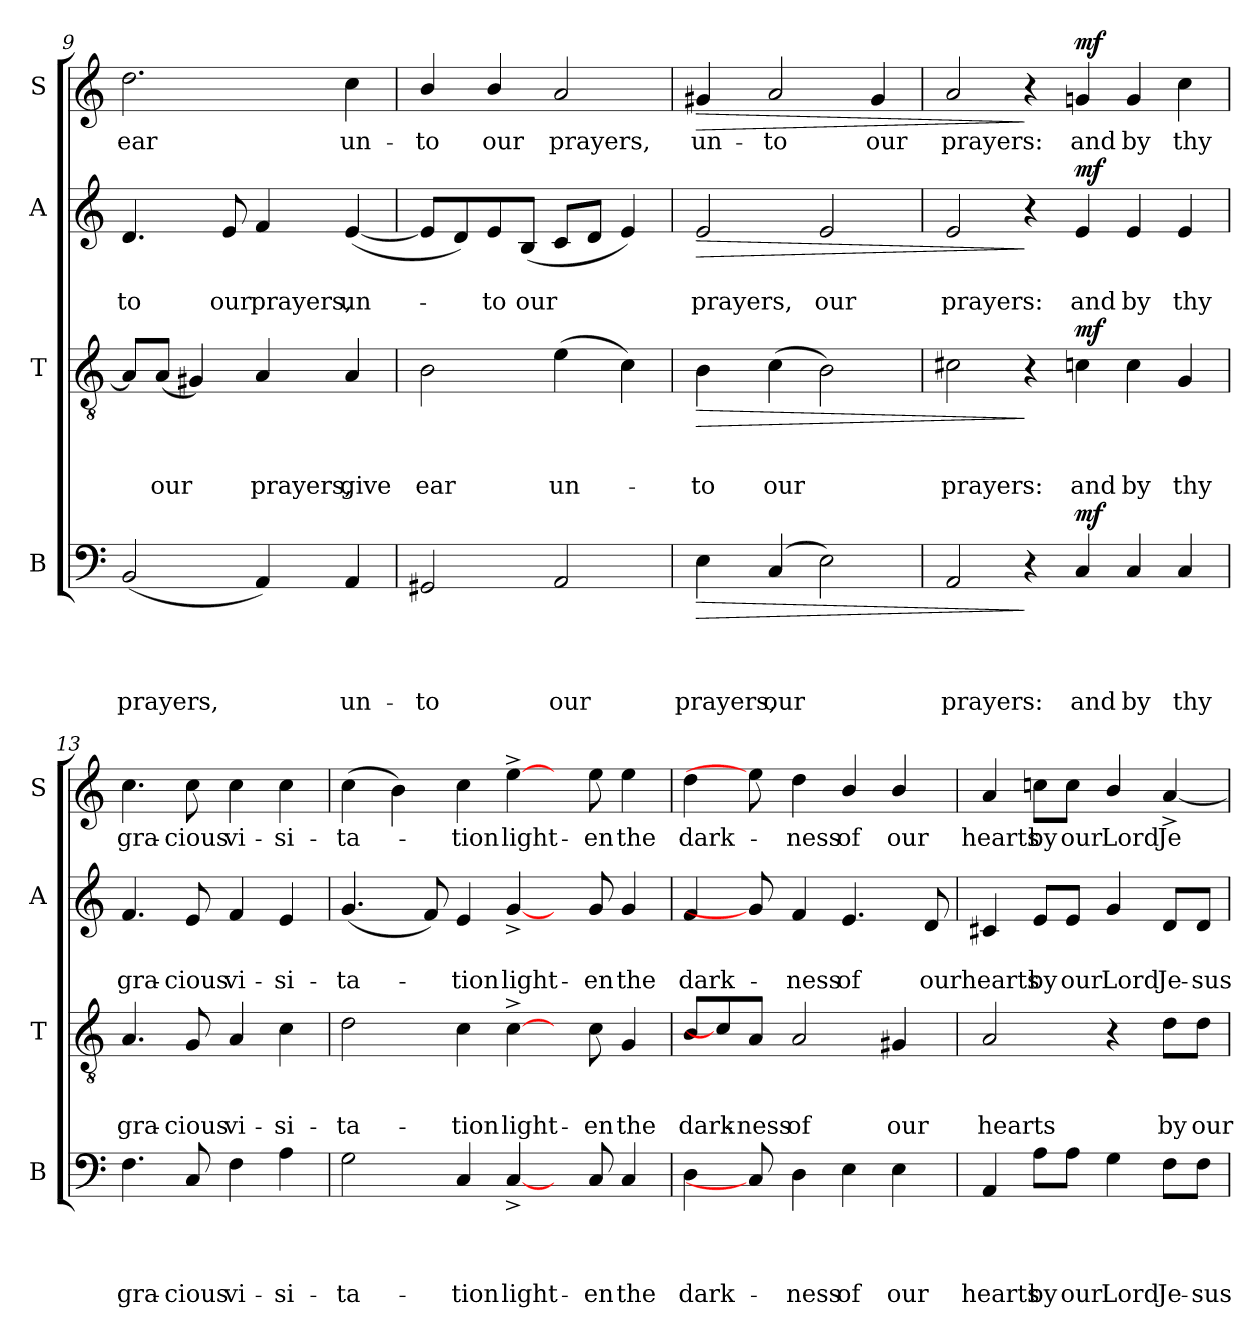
**kern	**text	**text	**text	**text	**dynam	**kern	**text	**text	**text	**dynam	**kern	**text	**text	**dynam	**kern	**text	**dynam
*part4	*part4	*part4	*part4	*part4	*part4	*part3	*part3	*part3	*part3	*part3	*part2	*part2	*part2	*part2	*part1	*part1	*part1
*staff4	*staff4	*staff4	*staff4	*staff4	*staff4	*staff3	*staff3	*staff3	*staff3	*staff3	*staff2	*staff2	*staff2	*staff2	*staff1	*staff1	*staff1
*I"B	*	*	*	*	*	*I"T	*	*	*	*	*I"A	*	*	*	*I"S	*	*
*I'B	*	*	*	*	*	*I'T	*	*	*	*	*I'A	*	*	*	*I'S	*	*
!!LO:LB:g=z
*clefF4	*	*	*	*	*	*clefGv2	*	*	*	*	*clefG2	*	*	*	*clefG2	*	*
*k[]	*	*	*	*	*	*k[]	*	*	*	*	*k[]	*	*	*	*k[]	*	*
*C:	*	*	*	*	*	*C:	*	*	*	*	*C:	*	*	*	*C:	*	*
=9	=9	=9	=9	=9	=9	=9	=9	=9	=9	=9	=9	=9	=9	=9	=9	=9	=9
!	!	!	!	!LO:LY:b	!	!	!	!	!	!	!	!	!LO:LY:b	!	!	!LO:LY:b	!
(<2BB/	.	.	.	prayers,	.	8A/L]	.	.	.	.	4.d/	.	-to	.	2.dd\	ear	.
!	!	!	!	!	!	!	!	!	!LO:LY:b	!	!	!	!	!	!	!	!
.	.	.	.	.	.	(<8A/J	.	.	our	.	.	.	.	.	.	.	.
.	.	.	.	.	.	4G#X/)	.	.	.	.	.	.	.	.	.	.	.
!	!	!	!	!	!	!	!	!	!	!	!	!	!LO:LY:b	!	!	!	!
.	.	.	.	.	.	.	.	.	.	.	8e/	.	our	.	.	.	.
!	!	!	!	!	!	!	!	!	!LO:LY:b	!	!	!	!LO:LY:b	!	!	!	!
4AA/)	.	.	.	.	.	4A/	.	.	prayers,	.	4f/	.	prayers,	.	.	.	.
!	!	!	!	!LO:LY:b	!	!	!	!	!LO:LY:b	!	!	!	!LO:LY:b	!	!	!LO:LY:b	!
4AA/	.	.	.	un-	.	4A/	.	.	give	.	(<[4e/	.	un-	.	4cc\	un-	.
=10	=10	=10	=10	=10	=10	=10	=10	=10	=10	=10	=10	=10	=10	=10	=10	=10	=10
!	!	!	!	!LO:LY:b	!	!	!	!	!LO:LY:b	!	!	!	!	!	!	!LO:LY:b	!
2GG#X/	.	.	.	-to	.	2B\	.	.	ear	.	8e/L]	.	.	.	4b/	-to	.
.	.	.	.	.	.	.	.	.	.	.	8d/)	.	.	.	.	.	.
!	!	!	!	!	!	!	!	!	!	!	!	!	!LO:LY:b	!	!	!LO:LY:b	!
.	.	.	.	.	.	.	.	.	.	.	8e/	.	-to	.	4b/	our	.
!	!	!	!	!	!	!	!	!	!	!	!	!	!LO:LY:b	!	!	!	!
.	.	.	.	.	.	.	.	.	.	.	(<8B/J	.	our	.	.	.	.
!	!	!	!	!LO:LY:b	!	!	!	!	!LO:LY:b	!	!	!	!	!	!	!LO:LY:b	!
2AA/	.	.	.	our	.	(>4e\	.	.	un-	.	8c/L	.	.	.	2a/	prayers,	.
.	.	.	.	.	.	.	.	.	.	.	8d/J	.	.	.	.	.	.
.	.	.	.	.	.	4c\)	.	.	.	.	4e/)	.	.	.	.	.	.
=11	=11	=11	=11	=11	=11	=11	=11	=11	=11	=11	=11	=11	=11	=11	=11	=11	=11
!	!	!	!	!LO:LY:b	!LO:HP:b	!	!	!	!LO:LY:b	!LO:HP:b	!	!	!LO:LY:b	!LO:HP:b	!	!LO:LY:b	!LO:HP:b
4E\	.	.	.	prayers,	>	4B\	.	.	-to	>	2e/	.	prayers,	>	4g#X/	un-	>
!	!	!	!	!LO:LY:b	!	!	!	!	!LO:LY:b	!	!	!	!	!	!	!LO:LY:b	!
(<4C/	.	.	.	our	.	(>4c\	.	.	our	.	.	.	.	.	2a/	-to	.
!	!	!	!	!	!	!	!	!	!	!	!	!	!LO:LY:b	!	!	!	!
2E\)	.	.	.	.	.	2B\)	.	.	.	.	2e/	.	our	.	.	.	.
!	!	!	!	!	!	!	!	!	!	!	!	!	!	!	!	!LO:LY:b	!
.	.	.	.	.	.	.	.	.	.	.	.	.	.	.	4g#/	our	.
=12	=12	=12	=12	=12	=12	=12	=12	=12	=12	=12	=12	=12	=12	=12	=12	=12	=12
!	!	!	!	!LO:LY:b	!	!	!	!	!LO:LY:b	!	!	!	!LO:LY:b	!	!	!LO:LY:b	!
2AA/	.	.	.	prayers:	.	2c#X\	.	.	prayers:	.	2e/	.	prayers:	.	2a/	prayers:	.
4r	.	.	.	.	]	4r	.	.	.	]	4r	.	.	]	4r	.	]
!	!	!	!	!LO:LY:b	!LO:DY:a	!	!	!	!LO:LY:b	!LO:DY:a	!	!	!LO:LY:b	!LO:DY:a	!	!LO:LY:b	!LO:DY:a
4C/	.	.	.	and	mf	4cn\	.	.	and	mf	4e/	.	and	mf	4gni/	and	mf
!	!	!	!	!LO:LY:b	!	!	!	!	!LO:LY:b	!	!	!	!LO:LY:b	!	!	!LO:LY:b	!
4C/	.	.	.	by	.	4c\	.	.	by	.	4e/	.	by	.	4g/	by	.
!	!	!	!	!LO:LY:b	!	!	!	!	!LO:LY:b	!	!	!	!LO:LY:b	!	!	!LO:LY:b	!
4C/	.	.	.	thy	.	4G/	.	.	thy	.	4e/	.	thy	.	4cc\	thy	.
!!LO:PB:g=z
=13	=13	=13	=13	=13	=13	=13	=13	=13	=13	=13	=13	=13	=13	=13	=13	=13	=13
!	!	!	!	!LO:LY:b	!	!	!	!	!LO:LY:b	!	!	!	!LO:LY:b	!	!	!LO:LY:b	!
4.F\	.	.	.	gra-	.	4.A/	.	.	gra-	.	4.f/	.	gra-	.	4.cc\	gra-	.
!	!	!	!	!LO:LY:b	!	!	!	!	!LO:LY:b	!	!	!	!LO:LY:b	!	!	!LO:LY:b	!
8C/	.	.	.	-cious	.	8G/	.	.	-cious	.	8e/	.	-cious	.	8cc\	-cious	.
!	!	!	!	!LO:LY:b	!	!	!	!	!LO:LY:b	!	!	!	!LO:LY:b	!	!	!LO:LY:b	!
4F\	.	.	.	vi-	.	4A/	.	.	vi-	.	4f/	.	vi-	.	4cc\	vi-	.
!	!	!	!	!LO:LY:b	!	!	!	!	!LO:LY:b	!	!	!	!LO:LY:b	!	!	!LO:LY:b	!
4A\	.	.	.	-si-	.	4c\	.	.	-si-	.	4e/	.	-si-	.	4cc\	-si-	.
=14	=14	=14	=14	=14	=14	=14	=14	=14	=14	=14	=14	=14	=14	=14	=14	=14	=14
!	!	!	!	!LO:LY:b	!	!	!	!	!LO:LY:b	!	!	!	!LO:LY:b	!	!	!LO:LY:b	!
2G\	.	.	.	-ta-	.	2d\	.	.	-ta-	.	(<4.g/	.	-ta-	.	(>4cc\	-ta-	.
.	.	.	.	.	.	.	.	.	.	.	.	.	.	.	4b\)	.	.
.	.	.	.	.	.	.	.	.	.	.	8f/)	.	.	.	.	.	.
!	!	!	!	!LO:LY:b	!	!	!	!	!LO:LY:b	!	!	!	!LO:LY:b	!	!	!LO:LY:b	!
4C/	.	.	.	-tion	.	4c\	.	.	-tion	.	4e/	.	-tion	.	4cc\	-tion	.
!	!	!	!	!LO:LY:b	!	!	!	!	!LO:LY:b	!	!	!	!LO:LY:b	!	!	!LO:LY:b	!
[4C^>/	.	.	.	light-	.	[4c^>\	.	.	light-	.	[4g^>/	.	light-	.	[4ee^>\	light-	.
8ryy	.	.	.	.	.	8ryy	.	.	.	.	8ryy	.	.	.	8ryy	.	.
!	!	!	!	!LO:LY:b	!	!	!	!	!LO:LY:b	!	!	!	!LO:LY:b	!	!	!LO:LY:b	!
8C/	.	.	.	-en	.	8c\	.	.	-en	.	8g/	.	-en	.	8ee\	-en	.
!	!	!	!	!LO:LY:b	!	!	!	!	!LO:LY:b	!	!	!	!LO:LY:b	!	!	!LO:LY:b	!
4C/	.	.	.	the	.	4G/	.	.	the	.	4g/	.	the	.	4ee\	the	.
=15	=15	=15	=15	=15	=15	=15	=15	=15	=15	=15	=15	=15	=15	=15	=15	=15	=15
!	!	!	!	!LO:LY:b	!	!	!	!	!LO:LY:b	!	!	!	!LO:LY:b	!	!	!LO:LY:b	!
4D\	.	.	.	dark-	.	8B/L	.	.	dark-	.	4f/	.	dark-	.	4dd\	dark-	.
.	.	.	.	.	.	8c\]	.	.	.	.	.	.	.	.	.	.	.
!	!	!	!	!	!	!	!	!	!LO:LY:b	!	!	!	!	!	!	!	!
8C/]	.	.	.	.	.	8A/J	.	.	-ness	.	8g/]	.	.	.	8ee\]	.	.
!	!	!	!	!LO:LY:b	!	!	!	!	!LO:LY:b	!	!	!	!LO:LY:b	!	!	!LO:LY:b	!
4D\	.	.	.	-ness	.	2A/	.	.	of	.	4f/	.	-ness	.	4dd\	-ness	.
!	!	!	!	!LO:LY:b	!	!	!	!	!	!	!	!	!LO:LY:b	!	!	!LO:LY:b	!
4E\	.	.	.	of	.	.	.	.	.	.	4.e/	.	of	.	4b/	of	.
!	!	!	!	!LO:LY:b	!	!	!	!	!LO:LY:b	!	!	!	!	!	!	!LO:LY:b	!
4E\	.	.	.	our	.	4G#X/	.	.	our	.	.	.	.	.	4b/	our	.
!	!	!	!	!	!	!	!	!	!	!	!	!	!LO:LY:b	!	!	!	!
.	.	.	.	.	.	.	.	.	.	.	8d/	.	our	.	.	.	.
=16	=16	=16	=16	=16	=16	=16	=16	=16	=16	=16	=16	=16	=16	=16	=16	=16	=16
!	!	!	!	!LO:LY:b	!	!	!	!	!LO:LY:b	!	!	!	!LO:LY:b	!	!	!LO:LY:b	!
4AA/	.	.	.	hearts	.	2A/	.	.	hearts	.	4c#X/	.	hearts	.	4a/	hearts	.
!	!	!	!	!LO:LY:b	!	!	!	!	!	!	!	!	!LO:LY:b	!	!	!LO:LY:b	!
8A\L	.	.	.	by	.	.	.	.	.	.	8e/L	.	by	.	8ccni\L	by	.
!	!	!	!	!LO:LY:b	!	!	!	!	!	!	!	!	!LO:LY:b	!	!	!LO:LY:b	!
8A\J	.	.	.	our	.	.	.	.	.	.	8e/J	.	our	.	8cc\J	our	.
!	!	!	!	!LO:LY:b	!	!	!	!	!	!	!	!	!LO:LY:b	!	!	!LO:LY:b	!
4G\	.	.	.	Lord	.	4r	.	.	.	.	4g/	.	Lord	.	4b/	Lord	.
!	!	!	!	!LO:LY:b	!	!	!	!	!LO:LY:b	!	!	!	!LO:LY:b	!	!	!LO:LY:b	!
8F\L	.	.	.	Je-	.	8d\L	.	.	by	.	8d/L	.	Je-	.	[4a^>/	Je-	.
!	!	!	!	!LO:LY:b	!	!	!	!	!LO:LY:b	!	!	!	!LO:LY:b	!	!	!	!
8F\J	.	.	.	-sus	.	8d\J	.	.	our	.	8d/J	.	-sus	.	.	.	.
=	=	=	=	=	=	=	=	=	=	=	=	=	=	=	=	=	=
*-	*-	*-	*-	*-	*-	*-	*-	*-	*-	*-	*-	*-	*-	*-	*-	*-	*-
